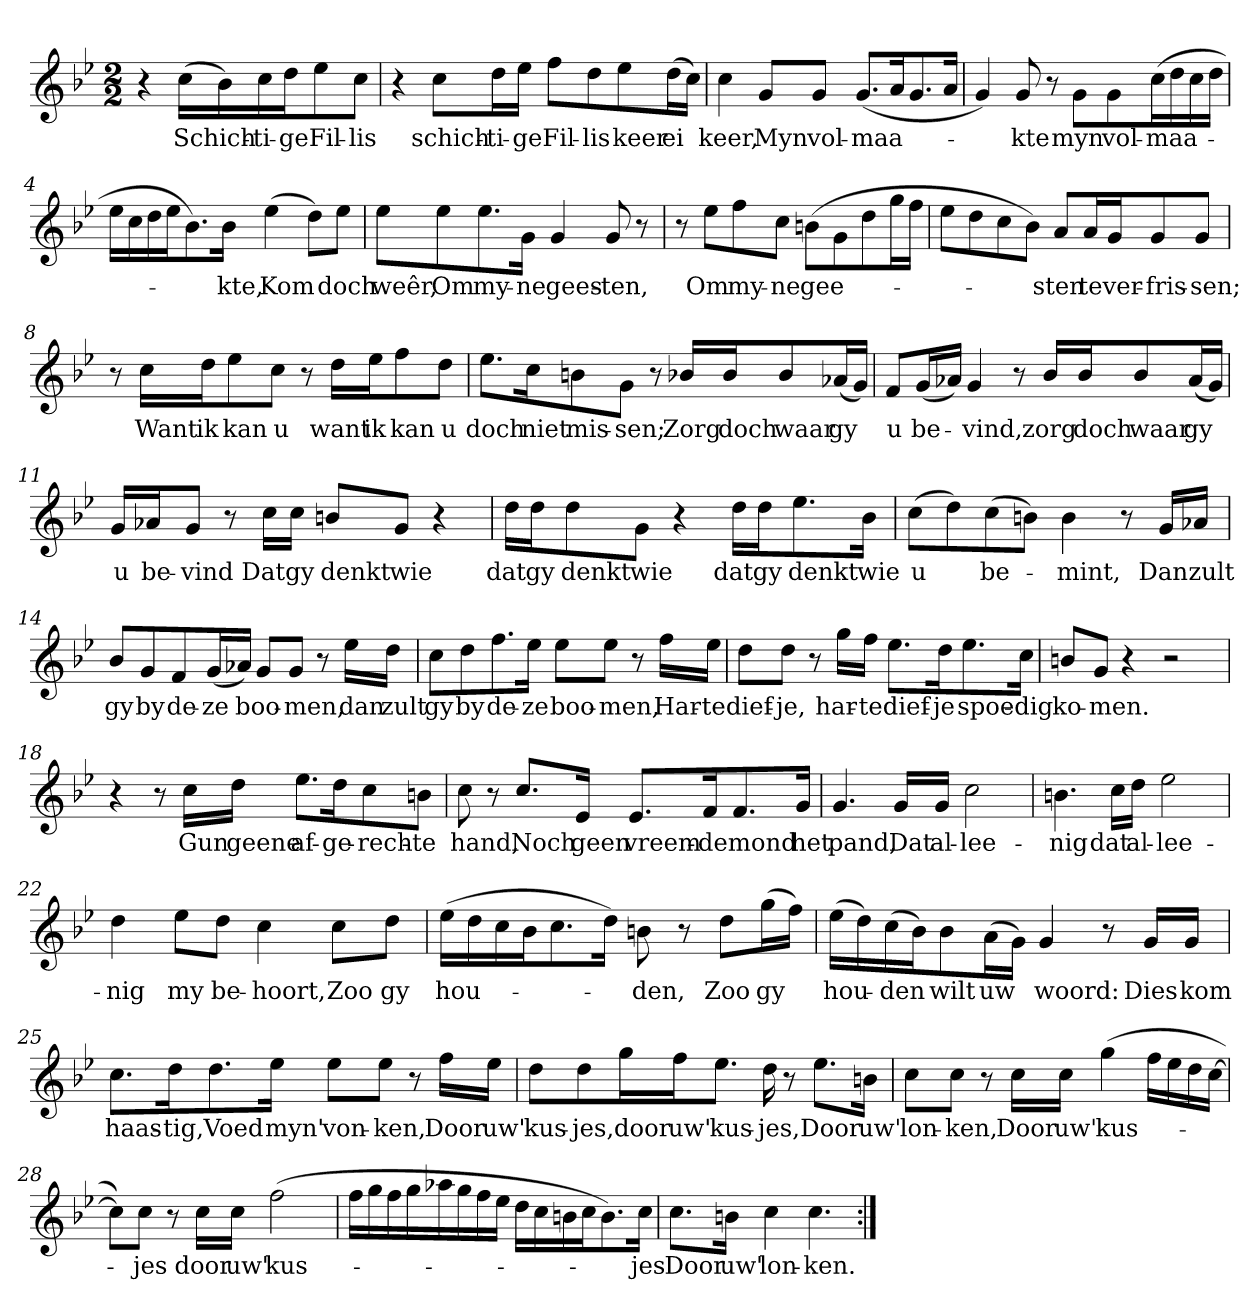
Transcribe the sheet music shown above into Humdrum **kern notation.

**kern	**text
*part1	*part1
*staff1	*staff1
*clefG2	*
*k[b-e-]	*
*C:dor	*
*M2/2	*
*MM120	*
=	=
4r	.
(16cc\LL	Schich-
16b-\)	.
16cc\	-ti-
16dd\J	-ge
8ee-\	Fil-
8cc\J	-lis
=1	=1
4r	.
8cc\L	schich-
16dd\L	-ti-
16ee-\JJ	-ge
8ff\L	Fil-
8dd\	-lis
8ee-\	keer
(16dd\L	ei
16cc\JJ)	.
=2	=2
4cc	keer,
8g/L	Myn
8g/J	vol-
(8.g/L	-maa-
16a/K	.
8.g/	.
16a/Jk	.
=3	=3
4g)	.
8g	-kte
8r	.
8g\L	myn
8g\	vol-
(16cc\L	-maa-
16dd\	.
16cc\	.
16dd\JJ	.
=4	=4
16ee-\LL	.
16cc\	.
16dd\	.
16ee-\J	.
8.b-\)	.
16b-\Jk	-kte,
(4ee-	Kom
8dd\L)	.
8ee-\J	doch
=5	=5
8ee-\L	weêr,
8ee-\	Om
8.ee-\	my-
16g\Jk	-ne
4g	gees-
8g	-ten,
8r	.
=6	=6
8r	.
8ee-\L	Om
8ff\	my-
8cc\J	-ne
(8bn\L	gee-
8g\	.
8dd\	.
16gg\L	.
16ff\JJ	.
=7	=7
8ee-\L	.
8dd\	.
8cc\	.
8b-\J)	.
8a/L	-sten
16a/L	te
16g/J	ver-
8g/	-fris-
8g/J	-sen;
=8	=8
8r	.
16cc\LL	Want
16dd\J	ik
8ee-\	kan
8cc\J	u
8r	.
16dd\LL	want
16ee-\J	ik
8ff\	kan
8dd\J	u
=9	=9
8.ee-\L	doch
16cc\K	niet
8bn\	mis-
8g\J	-sen;
8r	.
16b-X/LL	Zorg
16b-/J	doch
8b-/	waar
(16a-X/L	gy
16g/JJ)	.
=10	=10
8f/L	u
(16g/L	be-
16a-X/JJ)	.
4g	-vind,
8r	.
16b-/LL	zorg
16b-/J	doch
8b-/	waar
(16a-/L	gy
16g/JJ)	.
=11	=11
16g/LL	u
16a-X/J	be-
8g/J	-vind
8r	.
16cc\LL	Dat
16cc\JJ	gy
8bn/L	denkt
8g/J	wie
4r	.
=12	=12
16dd\LL	dat
16dd\J	gy
8dd\	denkt
8g\J	wie
4r	.
16dd\LL	dat
16dd\J	gy
8.ee-\	denkt
16b-\Jk	wie
=13	=13
(8cc\L	u
8dd\)	.
(8cc\	be-
8bn\J)	.
4b	-mint,
8r	.
16g/LL	Dan
16a-X/JJ	zult
=14	=14
8b-/L	gy
8g/	by
8f/	de-
(16g/L	-ze
16a-X/JJ)	.
8g/L	boo-
8g/J	-men,
8r	.
16ee-\LL	dan
16dd\JJ	zult
=15	=15
8cc\L	gy
8dd\	by
8.ff\	de-
16ee-\Jk	-ze
8ee-\L	boo-
8ee-\J	-men,
8r	.
16ff\LL	Har-
16ee-\JJ	-te
=16	=16
8dd\L	dief-
8dd\J	-je,
8r	.
16gg\LL	har-
16ff\JJ	-te
8.ee-\L	dief-
16dd\K	-je
8.ee-\	spoe-
16cc\Jk	-dig
=17	=17
8bn/L	ko-
8g/J	-men.
4r	.
2r	.
=18	=18
4r	.
8r	.
16cc\LL	Gun
16dd\JJ	geene
8.ee-\L	af-
16dd\K	-ge-
8cc\	-rech-
8bn\J	-te
=19	=19
8cc	hand,
8r	.
8.cc/L	Noch
16e-/Jk	geen
8.e-/L	vreem-
16f/K	-de
8.f/	mond
16g/Jk	het
=20	=20
4.g	pand,
16g/LL	Dat
16g/JJ	al-
2cc	-lee-
=21	=21
4.bn	-nig
16cc\LL	dat
16dd\JJ	al-
2ee-	-lee-
=22	=22
4dd	-nig
8ee-\L	my
8dd\J	be-
4cc	-hoort,
8cc\L	Zoo
8dd\J	gy
=23	=23
(16ee-\LL	hou-
16dd\	.
16cc\	.
16b-\J	.
8.cc\	.
16dd\Jk)	.
8bn	-den,
8r	.
8dd\L	Zoo
(16gg\L	gy
16ff\JJ)	.
=24	=24
(16ee-\LL	hou-
16dd\)	.
(16cc\	-den
16b-\J)	.
8b-\	wilt
(16a\L	uw
16g\JJ)	.
4g	woord:
8r	.
16g/LL	Dies
16g/JJ	kom
=25	=25
8.cc\L	haas-
16dd\K	-tig,
8.dd\	Voed
16ee-\Jk	myn'
8ee-\L	von-
8ee-\J	-ken,
8r	.
16ff\LL	Door
16ee-\JJ	uw'
=26	=26
8dd\L	kus-
8dd\	-jes,
16gg\L	door
16ff\J	uw'
8.ee-\J	kus-
16dd	-jes,
8r	.
8.ee-\L	Door
16bn\Jk	uw'
=27	=27
8cc\L	lon-
8cc\J	-ken,
8r	.
16cc\LL	Door
16cc\JJ	uw'
(4gg	kus-
16ff\LL	.
16ee-\	.
16dd\	.
[16cc\JJ	.
=28	=28
8cc\L])	.
8cc\J	-jes
8r	.
16cc\LL	door
16cc\JJ	uw'
(2ff	kus-
=29	=29
16ff\LL	.
16gg\	.
16ff\	.
16gg\	.
16aa-X\	.
16gg\	.
16ff\	.
16ee-\JJ	.
16dd\LL	.
16cc\	.
16bn\	.
16cc\J	.
8.b\)	.
16cc\Jk	-jes
=30	=30
8.cc\L	Door
16bn\Jk	uw'
4cc	lon-
4.cc	-ken.
=:|!	=:|!
*-	*-
